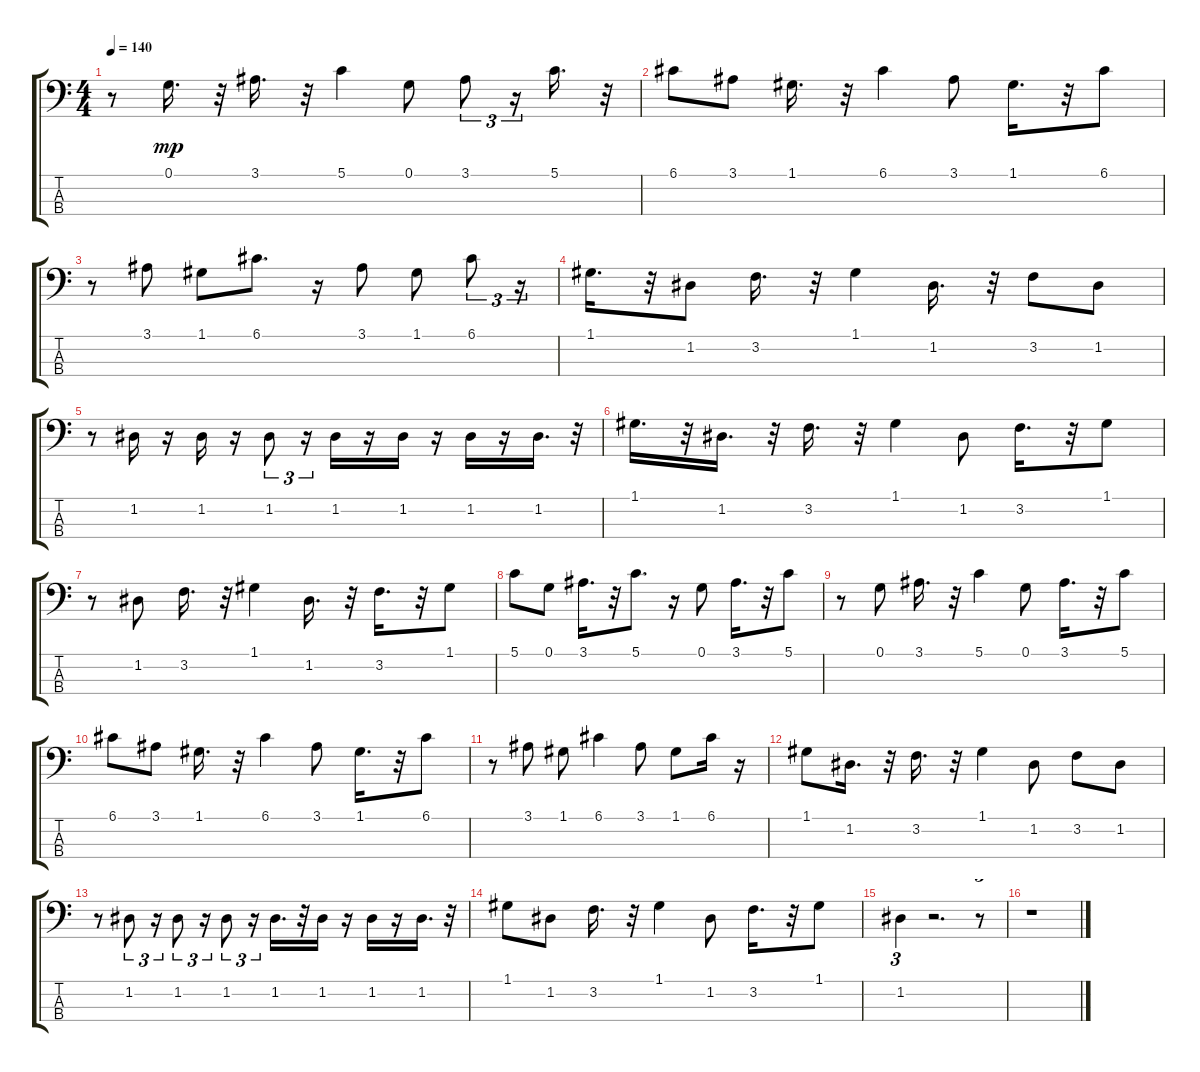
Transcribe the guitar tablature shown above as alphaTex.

\track "" {instrument fretlessbass}
\staff {score tabs}
\tuning (G2 D2 A1 E1) {hide}
\ts (4 4)
\tempo 140
\clef f4
\ks c
r.8{dy mp} 0.1.16{d} r.32 3.1.16{d} r.32 5.1.4 0.1.8 3.1.8{tu (3 2)} r.16{tu (3 2)} 5.1.16{d} r.32 |
6.1.8 3.1.8 1.1.16{d} r.32 6.1.4 3.1.8 1.1.16{d} r.32 6.1.8 |
r.8 3.1.8 1.1.8 6.1.8{d} r.16 3.1.8 1.1.8 6.1.8{tu (3 2)} r.16{tu (3 2)} |
1.1.16{d} r.32 1.2.8 3.2.16{d} r.32 1.1.4 1.2.16{d} r.32 3.2.8 1.2.8 |
r.8 1.2.16 r.16 1.2.16 r.16 1.2.8{tu (3 2)} r.16{tu (3 2)} 1.2.16 r.16 1.2.16 r.16 1.2.16 r.16 1.2.16{d} r.32 |
1.1.16{d} r.32 1.2.16{d} r.32 3.2.16{d} r.32 1.1.4 1.2.8 3.2.16{d} r.32 1.1.8 |
r.8 1.2.8 3.2.16{d} r.32 1.1.4 1.2.16{d} r.32 3.2.16{d} r.32 1.1.8 |
5.1.8 0.1.8 3.1.16{d} r.32 5.1.8{d} r.16 0.1.8 3.1.16{d} r.32 5.1.8 |
r.8 0.1.8 3.1.16{d} r.32 5.1.4 0.1.8 3.1.16{d} r.32 5.1.8 |
6.1.8 3.1.8 1.1.16{d} r.32 6.1.4 3.1.8 1.1.16{d} r.32 6.1.8 |
r.8 3.1.8 1.1.8 6.1.4 3.1.8 1.1.8 6.1.16 r.16 |
1.1.8 1.2.16{d} r.32 3.2.16{d} r.32 1.1.4 1.2.8 3.2.8 1.2.8 |
r.8 1.2.8{tu (3 2)} r.16{tu (3 2)} 1.2.8{tu (3 2)} r.16{tu (3 2)} 1.2.8{tu (3 2)} r.16{tu (3 2)} 1.2.16{d} r.32 1.2.16 r.16 1.2.16 r.16 1.2.16{d} r.32 |
1.1.8 1.2.8 3.2.16{d} r.32 1.1.4 1.2.8 3.2.16{d} r.32 1.1.8 |
1.2.4{tu (3 2)} r.2{d} r.8{tu (3 2)} |
r.1
